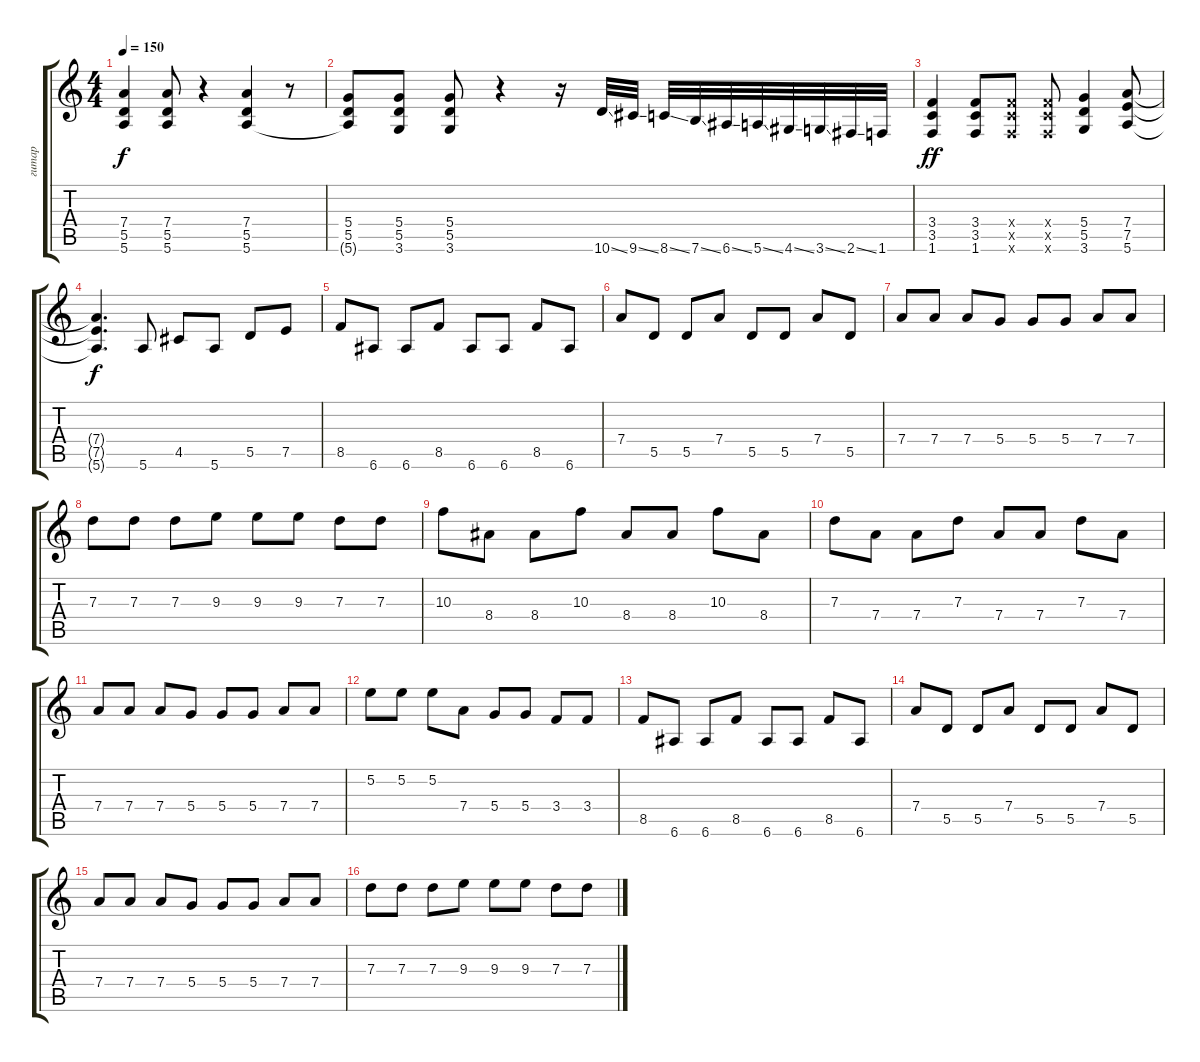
\track ("гитар" "гитар") {instrument distortionguitar}
\staff {score tabs}
\tuning (E4 B3 G3 D3 A2 E2) {hide}
\ts (4 4)
\tempo 150
\clef g2
\ks c
(7.4 5.5 5.6).4{dy f} (7.4 5.5 5.6).8 r.4 (7.4 5.5 5.6).4 r.8 |
(5.4 5.5 5.6{t}).8 (5.4 5.5 3.6).8 (5.4 5.5 3.6).8 r.4 r.16 10.6{ss}.32 9.6{ss}.32 8.6{ss}.32 7.6{ss}.32 6.6{ss}.32 5.6{ss}.32 4.6{ss}.32 3.6{ss}.32 2.6{ss}.32 1.6.32 |
(3.4 3.5 1.6).4{dy ff} (3.4 3.5 1.6).8 (3.4{x} 3.5{x} 1.6{x}).8 (3.4{x} 3.5{x} 1.6{x}).8 (5.4 5.5 3.6).4 (7.4 7.5 5.6).8 |
(7.4{t} 7.5{t} 5.6{t}).4{d dy f} 5.6.8 4.5.8 5.6.8 5.5.8 7.5.8 |
8.5.8 6.6.8 6.6.8 8.5.8 6.6.8 6.6.8 8.5.8 6.6.8 |
7.4.8 5.5.8 5.5.8 7.4.8 5.5.8 5.5.8 7.4.8 5.5.8 |
7.4.8 7.4.8 7.4.8 5.4.8 5.4.8 5.4.8 7.4.8 7.4.8 |
7.3.8 7.3.8 7.3.8 9.3.8 9.3.8 9.3.8 7.3.8 7.3.8 |
10.3.8 8.4.8 8.4.8 10.3.8 8.4.8 8.4.8 10.3.8 8.4.8 |
7.3.8 7.4.8 7.4.8 7.3.8 7.4.8 7.4.8 7.3.8 7.4.8 |
7.4.8 7.4.8 7.4.8 5.4.8 5.4.8 5.4.8 7.4.8 7.4.8 |
5.2.8 5.2.8 5.2.8 7.4.8 5.4.8 5.4.8 3.4.8 3.4.8 |
8.5.8 6.6.8 6.6.8 8.5.8 6.6.8 6.6.8 8.5.8 6.6.8 |
7.4.8 5.5.8 5.5.8 7.4.8 5.5.8 5.5.8 7.4.8 5.5.8 |
7.4.8 7.4.8 7.4.8 5.4.8 5.4.8 5.4.8 7.4.8 7.4.8 |
7.3.8 7.3.8 7.3.8 9.3.8 9.3.8 9.3.8 7.3.8 7.3.8
